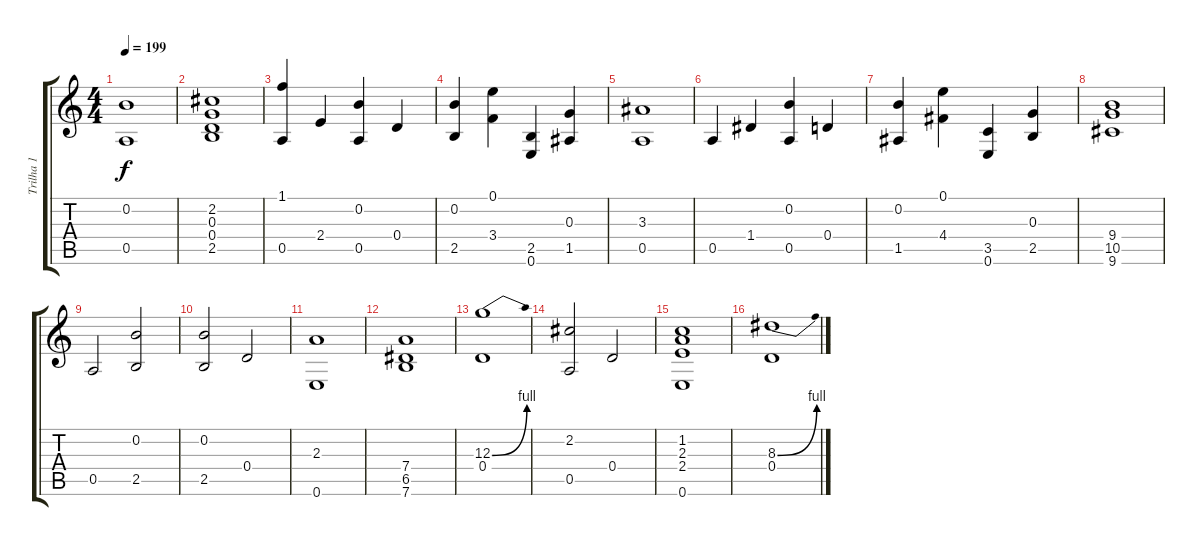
\track ("Trilha 1" "Trilha 1") {instrument acousticguitarsteel}
\staff {score tabs}
\tuning (E4 B3 G3 D3 A2 E2) {hide}
\ts (4 4)
\tempo 199
\clef g2
\ks c
(0.2 0.5).1{dy f} |
(2.2 0.3 0.4 2.5).1 |
(1.1 0.5).4 2.4.4 (0.2 0.5).4 0.4.4 |
(0.2 2.5).4 (0.1 3.4).4 (2.5 0.6).4 (0.3 1.5).4 |
(3.3 0.5).1 |
0.5.4 1.4.4 (0.2 0.5).4 0.4.4 |
(0.2 1.5).4 (0.1 4.4).4 (3.5 0.6).4 (0.3 2.5).4 |
(9.4 10.5 9.6).1 |
0.5.2 (0.2 2.5).2 |
(0.2 2.5).2 0.4.2 |
(2.3 0.6).1 |
(7.4 6.5 7.6).1 |
(12.3{be (bend 0 0 60 4)} 0.4).1 |
(2.2 0.5).2 0.4.2 |
(1.2 2.3 2.4 0.6).1 |
(8.3{be (bend 0 0 60 4)} 0.4).1
